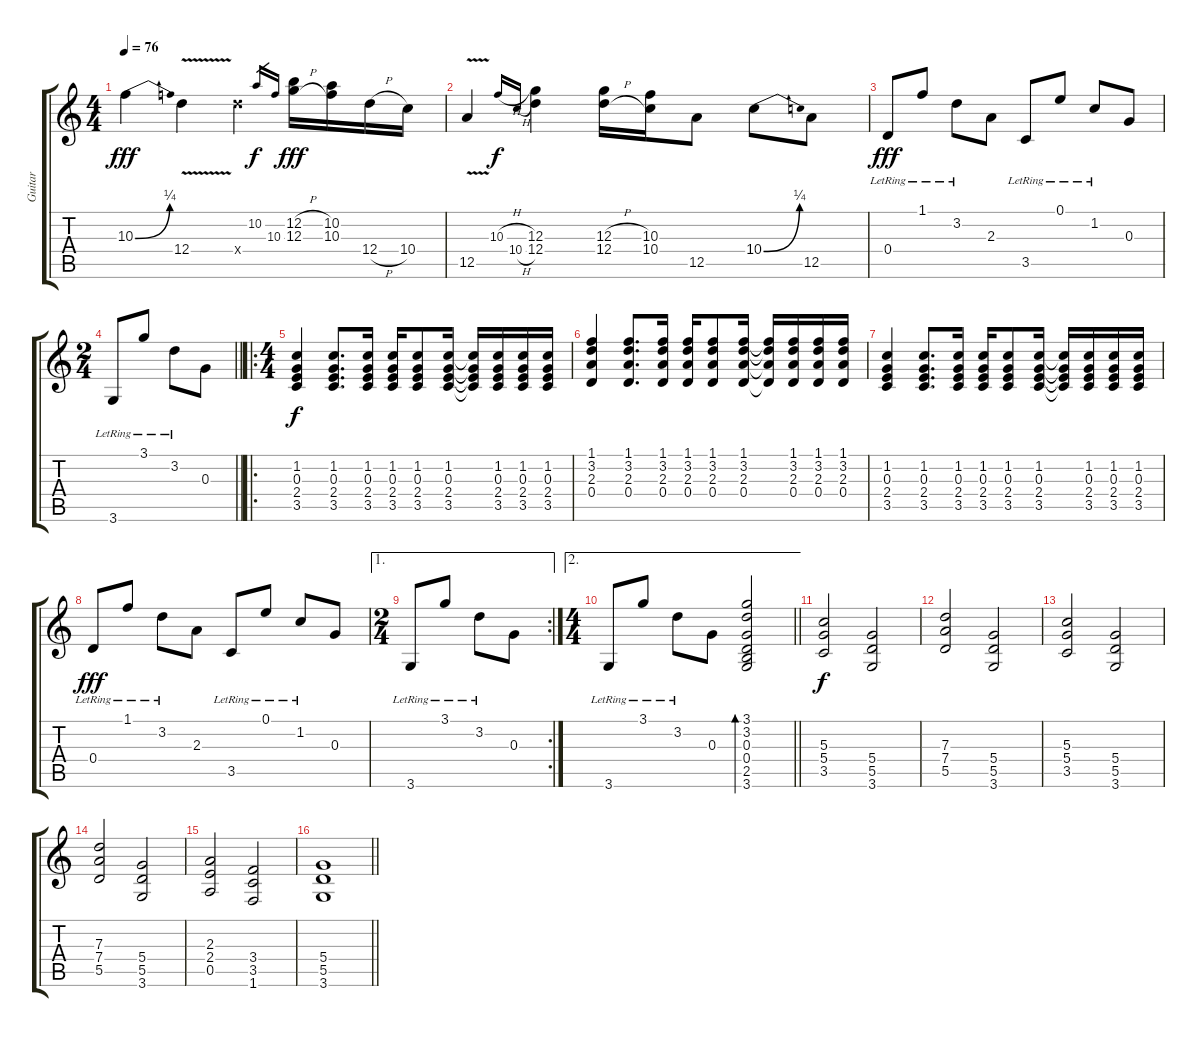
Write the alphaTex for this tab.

\track ("Guitar" "Guitar") {mute instrument distortionguitar}
\staff {score tabs}
\tuning (E4 B3 G3 D3 A2 E2) {hide}
\ts (4 4)
\tempo 76
\clef g2
\ks c
10.3{be (bend 0 0 60 1)}.4{dy fff} 12.4{v}.4 12.4{x}.4 10.2.16{gr dy f} 10.3.16{gr} (12.2{h} 12.3{h}).16{dy fff} (10.2 10.3).16 12.4{h}.16 10.4.16 |
12.5{v}.4 10.3{h}.16{gr onbeat dy f} 10.4{h}.16{gr onbeat} (12.3 12.4).4 (12.3{h} 12.4{h}).16 (10.3 10.4).16 12.5.8 10.4{be (bend 0 0 60 1)}.8 12.5.8 |
0.4{lr}.8{dy fff} 1.1{lr}.8 3.2{lr}.8 2.3.8 3.5{lr}.8 0.1{lr}.8 1.2{lr}.8 0.3.8 |
\ts (2 4)
\barLineRight lightlight
3.6{lr}.8 3.1{lr}.8 3.2{lr}.8 0.3.8 |
\ro
\ts (4 4)
(1.2 0.3 2.4 3.5).4{dy f} (1.2 0.3 2.4 3.5).8{d} (1.2 0.3 2.4 3.5).16 (1.2 0.3 2.4 3.5).16 (1.2 0.3 2.4 3.5).8 (1.2 0.3 2.4 3.5).16 (1.2{t} 0.3{t} 2.4{t} 3.5{t}).16 (1.2 0.3 2.4 3.5).16 (1.2 0.3 2.4 3.5).16 (1.2 0.3 2.4 3.5).16 |
(1.1 3.2 2.3 0.4).4 (1.1 3.2 2.3 0.4).8{d} (1.1 3.2 2.3 0.4).16 (1.1 3.2 2.3 0.4).16 (1.1 3.2 2.3 0.4).8 (1.1 3.2 2.3 0.4).16 (1.1{t} 3.2{t} 2.3{t} 0.4{t}).16 (1.1 3.2 2.3 0.4).16 (1.1 3.2 2.3 0.4).16 (1.1 3.2 2.3 0.4).16 |
(1.2 0.3 2.4 3.5).4 (1.2 0.3 2.4 3.5).8{d} (1.2 0.3 2.4 3.5).16 (1.2 0.3 2.4 3.5).16 (1.2 0.3 2.4 3.5).8 (1.2 0.3 2.4 3.5).16 (1.2{t} 0.3{t} 2.4{t} 3.5{t}).16 (1.2 0.3 2.4 3.5).16 (1.2 0.3 2.4 3.5).16 (1.2 0.3 2.4 3.5).16 |
0.4{lr}.8{dy fff} 1.1{lr}.8 3.2{lr}.8 2.3.8 3.5{lr}.8 0.1{lr}.8 1.2{lr}.8 0.3.8 |
\ae 1
\rc 2
\ts (2 4)
3.6{lr}.8 3.1{lr}.8 3.2{lr}.8 0.3.8 |
\ae 2
\ts (4 4)
\barLineRight lightlight
3.6{lr}.8 3.1{lr}.8 3.2{lr}.8 0.3.8 (3.1 3.2 0.3 0.4 2.5 3.6).2{bd 120} |
(5.3 5.4 3.5).2{dy f instrument distortionguitar} (5.4 5.5 3.6).2 |
(7.3 7.4 5.5).2 (5.4 5.5 3.6).2 |
(5.3 5.4 3.5).2 (5.4 5.5 3.6).2 |
(7.3 7.4 5.5).2 (5.4 5.5 3.6).2 |
(2.3 2.4 0.5).2 (3.4 3.5 1.6).2 |
\barLineRight lightlight
(5.4 5.5 3.6).1
